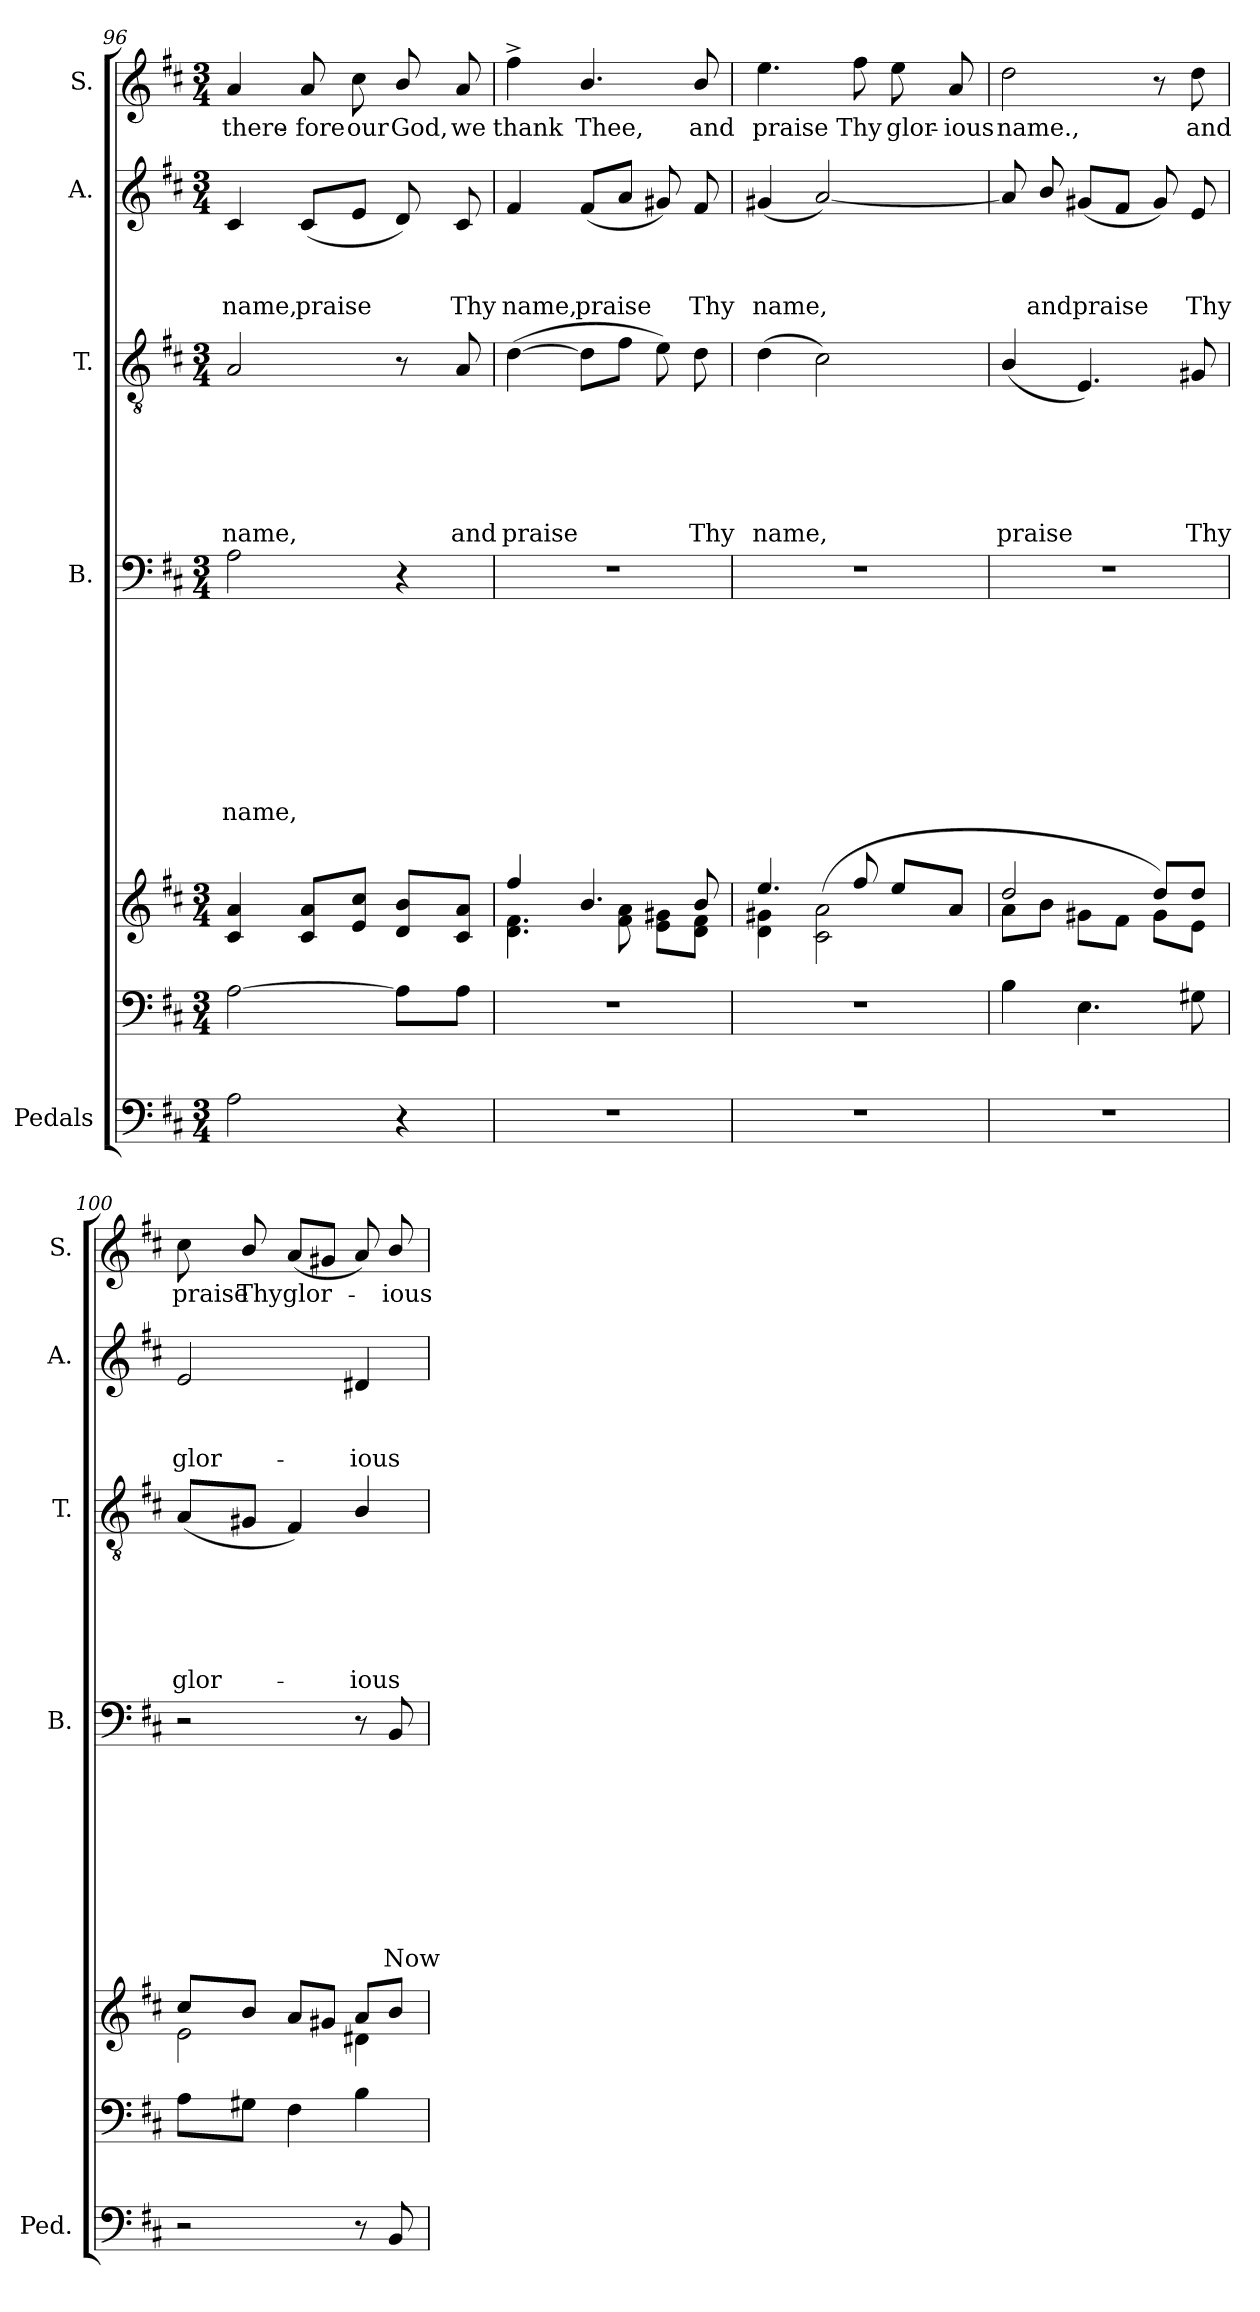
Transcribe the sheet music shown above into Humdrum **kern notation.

**kern	**kern	**kern	**kern	**text	**text	**text	**text	**text	**text	**text	**text	**text	**kern	**text	**text	**text	**text	**text	**text	**kern	**text	**text	**text	**kern	**text
*part7	*part6	*part5	*part4	*part4	*part4	*part4	*part4	*part4	*part4	*part4	*part4	*part4	*part3	*part3	*part3	*part3	*part3	*part3	*part3	*part2	*part2	*part2	*part2	*part1	*part1
*staff7	*staff6	*staff5	*staff4	*staff4	*staff4	*staff4	*staff4	*staff4	*staff4	*staff4	*staff4	*staff4	*staff3	*staff3	*staff3	*staff3	*staff3	*staff3	*staff3	*staff2	*staff2	*staff2	*staff2	*staff1	*staff1
*I"Pedals	*	*	*I"B.	*	*	*	*	*	*	*	*	*	*I"T.	*	*	*	*	*	*	*I"A.	*	*	*	*I"S.	*
*I'Ped.	*	*	*I'B.	*	*	*	*	*	*	*	*	*	*I'T.	*	*	*	*	*	*	*I'A.	*	*	*	*I'S.	*
*clefF4	*clefF4	*clefG2	*clefF4	*	*	*	*	*	*	*	*	*	*clefGv2	*	*	*	*	*	*	*clefG2	*	*	*	*clefG2	*
*k[f#c#]	*k[f#c#]	*k[f#c#]	*k[f#c#]	*	*	*	*	*	*	*	*	*	*k[f#c#]	*	*	*	*	*	*	*k[f#c#]	*	*	*	*k[f#c#]	*
*D:	*D:	*D:	*D:	*	*	*	*	*	*	*	*	*	*D:	*	*	*	*	*	*	*D:	*	*	*	*D:	*
*M3/4	*M3/4	*M3/4	*M3/4	*	*	*	*	*	*	*	*	*	*M3/4	*	*	*	*	*	*	*M3/4	*	*	*	*M3/4	*
=96	=96	=96	=96	=96	=96	=96	=96	=96	=96	=96	=96	=96	=96	=96	=96	=96	=96	=96	=96	=96	=96	=96	=96	=96	=96
!	!	!	!	!	!	!	!	!	!	!	!	!LO:LY:b	!	!	!	!	!	!	!LO:LY:b	!	!	!	!LO:LY:b	!	!LO:LY:b
2A\	[>2A\	4c#/ 4a/	2A\	.	.	.	.	.	.	.	.	name,	2A/	.	.	.	.	.	name,	4c#/	.	.	name,	4a/	there-
!	!	!	!	!	!	!	!	!	!	!	!	!	!	!	!	!	!	!	!	!	!	!	!LO:LY:b	!	!LO:LY:b
.	.	8c#/ 8a/L	.	.	.	.	.	.	.	.	.	.	.	.	.	.	.	.	.	(<8c#/L	.	.	praise	8a/	-fore
!	!	!	!	!	!	!	!	!	!	!	!	!	!	!	!	!	!	!	!	!	!	!	!	!	!LO:LY:b
.	.	8e/ 8cc#/J	.	.	.	.	.	.	.	.	.	.	.	.	.	.	.	.	.	8e/J	.	.	.	8cc#\	our
!	!	!	!	!	!	!	!	!	!	!	!	!	!	!	!	!	!	!	!	!	!	!	!	!	!LO:LY:b
4r	8A\L]	8d/ 8b/L	4r	.	.	.	.	.	.	.	.	.	8r	.	.	.	.	.	.	8d/)	.	.	.	8b/	God,
!	!	!	!	!	!	!	!	!	!	!	!	!	!	!	!	!	!	!	!LO:LY:b	!	!	!	!LO:LY:b	!	!LO:LY:b
.	8A\J	8c#/ 8a/J	.	.	.	.	.	.	.	.	.	.	8A/	.	.	.	.	.	and	8c#/	.	.	Thy	8a/	we
=97	=97	=97	=97	=97	=97	=97	=97	=97	=97	=97	=97	=97	=97	=97	=97	=97	=97	=97	=97	=97	=97	=97	=97	=97	=97
!LO:N:vis=1	!	!	!LO:N:vis=1	!	!	!	!	!	!	!	!	!	!	!	!	!	!	!	!LO:LY:b	!	!	!	!LO:LY:b	!	!LO:LY:b
*	*	*^	*	*	*	*	*	*	*	*	*	*	*	*	*	*	*	*	*	*	*	*	*	*	*
2.r	2.r	4ff#/	4.d\ 4.f#\	2.r	.	.	.	.	.	.	.	.	.	(>[>4d\	.	.	.	.	.	praise	4f#/	.	.	name,	4ff#^>\	thank
!	!	!	!	!	!	!	!	!	!	!	!	!	!	!	!	!	!	!	!	!	!	!	!	!LO:LY:b	!	!LO:LY:b
.	.	4.b/	.	.	.	.	.	.	.	.	.	.	.	8d\L]	.	.	.	.	.	.	(<8f#/L	.	.	praise	4.b/	Thee,
.	.	.	8f#\ 8a\	.	.	.	.	.	.	.	.	.	.	8f#\J	.	.	.	.	.	.	8a/J	.	.	.	.	.
.	.	.	8e\ 8g#X\L	.	.	.	.	.	.	.	.	.	.	8e\)	.	.	.	.	.	.	8g#X/)	.	.	.	.	.
!	!	!	!	!	!	!	!	!	!	!	!	!	!	!	!	!	!	!	!	!LO:LY:b	!	!	!	!LO:LY:b	!	!LO:LY:b
.	.	8b/	8d\ 8f#\J	.	.	.	.	.	.	.	.	.	.	8d\	.	.	.	.	.	Thy	8f#/	.	.	Thy	8b/	and
=98	=98	=98	=98	=98	=98	=98	=98	=98	=98	=98	=98	=98	=98	=98	=98	=98	=98	=98	=98	=98	=98	=98	=98	=98	=98	=98
!LO:N:vis=1	!	!	!	!LO:N:vis=1	!	!	!	!	!	!	!	!	!	!	!	!	!	!	!	!LO:LY:b	!	!	!	!LO:LY:b	!	!LO:LY:b
2.r	2.r	4d\ 4g#X\	4.ee/	2.r	.	.	.	.	.	.	.	.	.	(>4d\	.	.	.	.	.	name,	(<4g#X/	.	.	name,	4.ee\	praise
.	.	(2c#\ 2a\	.	.	.	.	.	.	.	.	.	.	.	2c#\)	.	.	.	.	.	.	[>2a/)	.	.	.	.	.
!	!	!	!	!	!	!	!	!	!	!	!	!	!	!	!	!	!	!	!	!	!	!	!	!	!	!LO:LY:b
.	.	.	8ff#/	.	.	.	.	.	.	.	.	.	.	.	.	.	.	.	.	.	.	.	.	.	8ff#\	Thy
!	!	!	!	!	!	!	!	!	!	!	!	!	!	!	!	!	!	!	!	!	!	!	!	!	!	!LO:LY:b
.	.	.	8ee/L	.	.	.	.	.	.	.	.	.	.	.	.	.	.	.	.	.	.	.	.	.	8ee\	glor-
!	!	!	!	!	!	!	!	!	!	!	!	!	!	!	!	!	!	!	!	!	!	!	!	!	!	!LO:LY:b
.	.	.	8a/J	.	.	.	.	.	.	.	.	.	.	.	.	.	.	.	.	.	.	.	.	.	8a/	-ious
!!LO:PB:g=z
=99	=99	=99	=99	=99	=99	=99	=99	=99	=99	=99	=99	=99	=99	=99	=99	=99	=99	=99	=99	=99	=99	=99	=99	=99	=99	=99
!LO:N:vis=1	!	!	!	!LO:N:vis=1	!	!	!	!	!	!	!	!	!	!	!	!	!	!	!	!LO:LY:b	!	!	!	!	!	!LO:LY:b
2.r	4B\	2dd/	8a\L	2.r	.	.	.	.	.	.	.	.	.	(<4B/	.	.	.	.	.	praise	8a/]	.	.	.	2dd\	name.,
!	!	!	!	!	!	!	!	!	!	!	!	!	!	!	!	!	!	!	!	!	!	!	!	!LO:LY:b	!	!
.	.	.	8b\J	.	.	.	.	.	.	.	.	.	.	.	.	.	.	.	.	.	8b/	.	.	and	.	.
!	!	!	!	!	!	!	!	!	!	!	!	!	!	!	!	!	!	!	!	!	!	!	!	!LO:LY:b	!	!
.	4.E\	.	8g#X\L	.	.	.	.	.	.	.	.	.	.	4.E/)	.	.	.	.	.	.	(<8g#X/L	.	.	praise	.	.
.	.	.	8f#\J	.	.	.	.	.	.	.	.	.	.	.	.	.	.	.	.	.	8f#/J	.	.	.	.	.
.	.	8dd/L)	8g#\L	.	.	.	.	.	.	.	.	.	.	.	.	.	.	.	.	.	8g#/)	.	.	.	8r	.
!	!	!	!	!	!	!	!	!	!	!	!	!	!	!	!	!	!	!	!	!LO:LY:b	!	!	!	!LO:LY:b	!	!LO:LY:b
.	8G#X\	8dd/J	8e\J	.	.	.	.	.	.	.	.	.	.	8G#X/	.	.	.	.	.	Thy	8e/	.	.	Thy	8dd\	and
=100	=100	=100	=100	=100	=100	=100	=100	=100	=100	=100	=100	=100	=100	=100	=100	=100	=100	=100	=100	=100	=100	=100	=100	=100	=100	=100
!	!	!	!	!	!	!	!	!	!	!	!	!	!	!	!	!	!	!	!	!LO:LY:b	!	!	!	!LO:LY:b	!	!LO:LY:b
2r	8A\L	8cc#/L	2e\	2r	.	.	.	.	.	.	.	.	.	(<8A/L	.	.	.	.	.	glor-	2e/	.	.	glor-	8cc#\	praise
!	!	!	!	!	!	!	!	!	!	!	!	!	!	!	!	!	!	!	!	!	!	!	!	!	!	!LO:LY:b
.	8G#X\J	8b/J	.	.	.	.	.	.	.	.	.	.	.	8G#X/J	.	.	.	.	.	.	.	.	.	.	8b/	Thy
!	!	!	!	!	!	!	!	!	!	!	!	!	!	!	!	!	!	!	!	!	!	!	!	!	!	!LO:LY:b
.	4F#\	8a/L	.	.	.	.	.	.	.	.	.	.	.	4F#/)	.	.	.	.	.	.	.	.	.	.	(<8a/L	glor-
.	.	8g#X/J	.	.	.	.	.	.	.	.	.	.	.	.	.	.	.	.	.	.	.	.	.	.	8g#X/J	.
!	!	!	!	!	!	!	!	!	!	!	!	!	!	!	!	!	!	!	!	!LO:LY:b	!	!	!	!LO:LY:b	!	!
8r	4B\	8a/L	4d#X\	8r	.	.	.	.	.	.	.	.	.	4B/	.	.	.	.	.	-ious	4d#X/	.	.	-ious	8a/)	.
!	!	!	!	!	!	!	!	!	!	!	!	!	!LO:LY:b	!	!	!	!	!	!	!	!	!	!	!	!	!LO:LY:b
8BB/	.	8b/J	.	8BB/	.	.	.	.	.	.	.	.	Now	.	.	.	.	.	.	.	.	.	.	.	8b/	-ious
*	*	*v	*v	*	*	*	*	*	*	*	*	*	*	*	*	*	*	*	*	*	*	*	*	*	*	*
=	=	=	=	=	=	=	=	=	=	=	=	=	=	=	=	=	=	=	=	=	=	=	=	=	=
*-	*-	*-	*-	*-	*-	*-	*-	*-	*-	*-	*-	*-	*-	*-	*-	*-	*-	*-	*-	*-	*-	*-	*-	*-	*-
